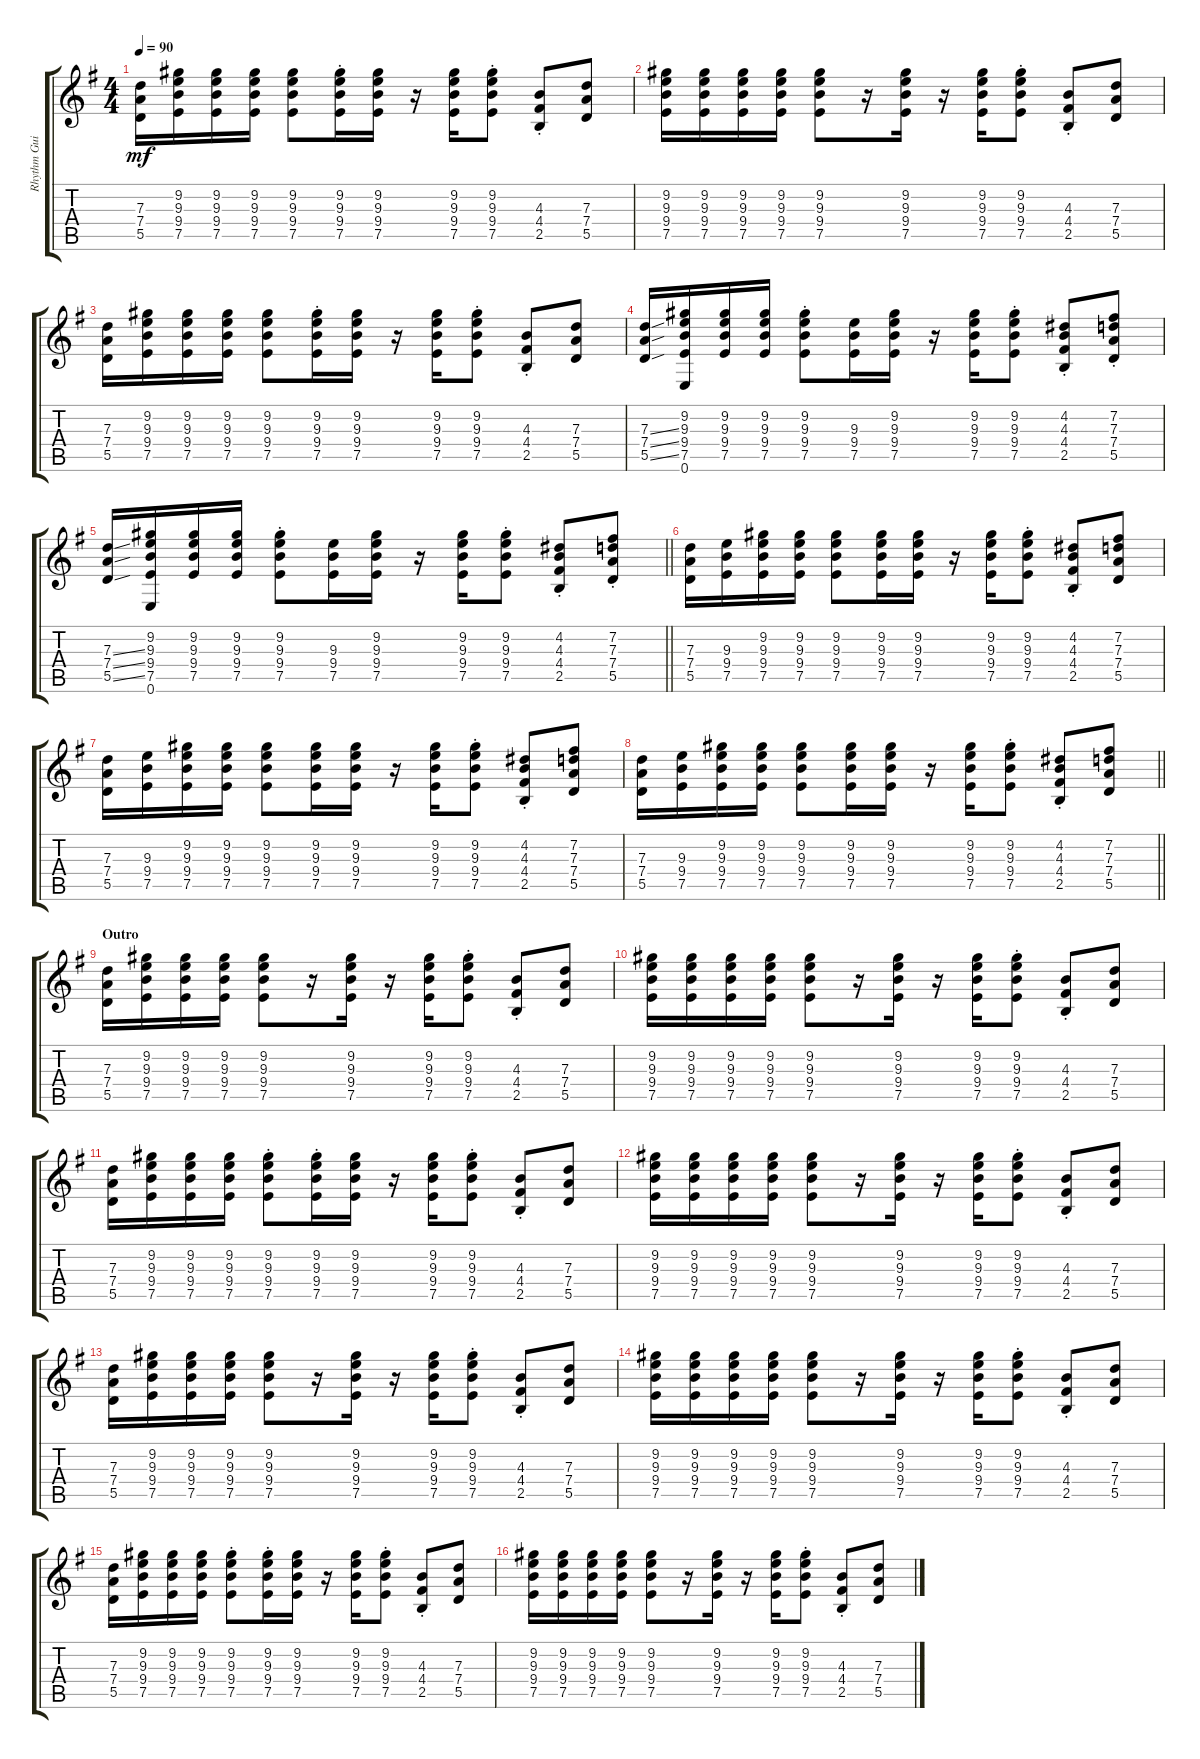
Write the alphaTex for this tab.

\track ("Rhythm Guitar 2" "Rhythm Gui") {instrument overdrivenguitar}
\staff {score tabs}
\tuning (E4 B3 G3 D3 A2 E2) {hide}
\ts (4 4)
\tempo 90
\clef g2
\ks g
(7.3 7.4 5.5).16{dy mf} (9.2 9.3 9.4 7.5).16 (9.2 9.3 9.4 7.5).16 (9.2 9.3 9.4 7.5).16 (9.2 9.3 9.4 7.5).8 (9.2{st} 9.3{st} 9.4{st} 7.5{st}).16 (9.2 9.3 9.4 7.5).16 r.16 (9.2 9.3 9.4 7.5).16 (9.2{st} 9.3{st} 9.4{st} 7.5{st}).8 (4.3{st} 4.4{st} 2.5{st}).8 (7.3 7.4 5.5).8 |
(9.2 9.3 9.4 7.5).16 (9.2 9.3 9.4 7.5).16 (9.2 9.3 9.4 7.5).16 (9.2 9.3 9.4 7.5).16 (9.2 9.3 9.4 7.5).8 r.16 (9.2 9.3 9.4 7.5).16 r.16 (9.2 9.3 9.4 7.5).16 (9.2{st} 9.3{st} 9.4{st} 7.5{st}).8 (4.3{st} 4.4{st} 2.5{st}).8 (7.3 7.4 5.5).8 |
(7.3 7.4 5.5).16 (9.2 9.3 9.4 7.5).16 (9.2 9.3 9.4 7.5).16 (9.2 9.3 9.4 7.5).16 (9.2 9.3 9.4 7.5).8 (9.2{st} 9.3{st} 9.4{st} 7.5{st}).16 (9.2 9.3 9.4 7.5).16 r.16 (9.2 9.3 9.4 7.5).16 (9.2{st} 9.3{st} 9.4{st} 7.5{st}).8 (4.3{st} 4.4{st} 2.5{st}).8 (7.3 7.4 5.5).8 |
(7.3{ss} 7.4{ss} 5.5{ss}).16 (9.2 9.3 9.4 7.5 0.6).16 (9.2 9.3 9.4 7.5).16 (9.2 9.3 9.4 7.5).16 (9.2{st} 9.3{st} 9.4{st} 7.5{st}).8 (9.3 9.4 7.5).16 (9.2 9.3 9.4 7.5).16 r.16 (9.2 9.3 9.4 7.5).16 (9.2{st} 9.3{st} 9.4{st} 7.5{st}).8 (4.2{st} 4.3{st} 4.4{st} 2.5{st}).8 (7.2{st} 7.3{st} 7.4{st} 5.5{st}).8 |
\barLineRight lightlight
(7.3{ss} 7.4{ss} 5.5{ss}).16 (9.2 9.3 9.4 7.5 0.6).16 (9.2 9.3 9.4 7.5).16 (9.2 9.3 9.4 7.5).16 (9.2{st} 9.3{st} 9.4{st} 7.5{st}).8 (9.3 9.4 7.5).16 (9.2 9.3 9.4 7.5).16 r.16 (9.2 9.3 9.4 7.5).16 (9.2{st} 9.3{st} 9.4{st} 7.5{st}).8 (4.2{st} 4.3{st} 4.4{st} 2.5{st}).8 (7.2{st} 7.3{st} 7.4{st} 5.5{st}).8 |
(7.3 7.4 5.5).16 (9.3 9.4 7.5).16 (9.2 9.3 9.4 7.5).16 (9.2 9.3 9.4 7.5).16 (9.2 9.3 9.4 7.5).8 (9.2 9.3 9.4 7.5).16 (9.2 9.3 9.4 7.5).16 r.16 (9.2 9.3 9.4 7.5).16 (9.2{st} 9.3{st} 9.4{st} 7.5{st}).8 (4.2{st} 4.3{st} 4.4{st} 2.5{st}).8 (7.2 7.3 7.4 5.5).8 |
(7.3 7.4 5.5).16 (9.3 9.4 7.5).16 (9.2 9.3 9.4 7.5).16 (9.2 9.3 9.4 7.5).16 (9.2 9.3 9.4 7.5).8 (9.2 9.3 9.4 7.5).16 (9.2 9.3 9.4 7.5).16 r.16 (9.2 9.3 9.4 7.5).16 (9.2{st} 9.3{st} 9.4{st} 7.5{st}).8 (4.2{st} 4.3{st} 4.4{st} 2.5{st}).8 (7.2 7.3 7.4 5.5).8 |
\barLineRight lightlight
(7.3 7.4 5.5).16 (9.3 9.4 7.5).16 (9.2 9.3 9.4 7.5).16 (9.2 9.3 9.4 7.5).16 (9.2 9.3 9.4 7.5).8 (9.2 9.3 9.4 7.5).16 (9.2 9.3 9.4 7.5).16 r.16 (9.2 9.3 9.4 7.5).16 (9.2{st} 9.3{st} 9.4{st} 7.5{st}).8 (4.2{st} 4.3{st} 4.4{st} 2.5{st}).8 (7.2 7.3 7.4 5.5).8 |
\section ("" "Outro")
(7.3 7.4 5.5).16 (9.2 9.3 9.4 7.5).16 (9.2 9.3 9.4 7.5).16 (9.2 9.3 9.4 7.5).16 (9.2 9.3 9.4 7.5).8 r.16 (9.2 9.3 9.4 7.5).16 r.16 (9.2 9.3 9.4 7.5).16 (9.2{st} 9.3{st} 9.4{st} 7.5{st}).8 (4.3{st} 4.4{st} 2.5{st}).8 (7.3 7.4 5.5).8 |
(9.2 9.3 9.4 7.5).16 (9.2 9.3 9.4 7.5).16 (9.2 9.3 9.4 7.5).16 (9.2 9.3 9.4 7.5).16 (9.2 9.3 9.4 7.5).8 r.16 (9.2 9.3 9.4 7.5).16 r.16 (9.2 9.3 9.4 7.5).16 (9.2{st} 9.3{st} 9.4{st} 7.5{st}).8 (4.3{st} 4.4{st} 2.5{st}).8 (7.3 7.4 5.5).8 |
(7.3 7.4 5.5).16 (9.2 9.3 9.4 7.5).16 (9.2 9.3 9.4 7.5).16 (9.2 9.3 9.4 7.5).16 (9.2{st} 9.3{st} 9.4{st} 7.5{st}).8 (9.2{st} 9.3{st} 9.4{st} 7.5{st}).16 (9.2 9.3 9.4 7.5).16 r.16 (9.2 9.3 9.4 7.5).16 (9.2{st} 9.3{st} 9.4{st} 7.5{st}).8 (4.3{st} 4.4{st} 2.5{st}).8 (7.3 7.4 5.5).8 |
(9.2 9.3 9.4 7.5).16 (9.2 9.3 9.4 7.5).16 (9.2 9.3 9.4 7.5).16 (9.2 9.3 9.4 7.5).16 (9.2 9.3 9.4 7.5).8 r.16 (9.2 9.3 9.4 7.5).16 r.16 (9.2 9.3 9.4 7.5).16 (9.2{st} 9.3{st} 9.4{st} 7.5{st}).8 (4.3{st} 4.4{st} 2.5{st}).8 (7.3 7.4 5.5).8 |
(7.3 7.4 5.5).16 (9.2 9.3 9.4 7.5).16 (9.2 9.3 9.4 7.5).16 (9.2 9.3 9.4 7.5).16 (9.2 9.3 9.4 7.5).8 r.16 (9.2 9.3 9.4 7.5).16 r.16 (9.2 9.3 9.4 7.5).16 (9.2{st} 9.3{st} 9.4{st} 7.5{st}).8 (4.3{st} 4.4{st} 2.5{st}).8 (7.3 7.4 5.5).8 |
(9.2 9.3 9.4 7.5).16 (9.2 9.3 9.4 7.5).16 (9.2 9.3 9.4 7.5).16 (9.2 9.3 9.4 7.5).16 (9.2 9.3 9.4 7.5).8 r.16 (9.2 9.3 9.4 7.5).16 r.16 (9.2 9.3 9.4 7.5).16 (9.2{st} 9.3{st} 9.4{st} 7.5{st}).8 (4.3{st} 4.4{st} 2.5{st}).8 (7.3 7.4 5.5).8 |
(7.3 7.4 5.5).16 (9.2 9.3 9.4 7.5).16 (9.2 9.3 9.4 7.5).16 (9.2 9.3 9.4 7.5).16 (9.2{st} 9.3{st} 9.4{st} 7.5{st}).8 (9.2{st} 9.3{st} 9.4{st} 7.5{st}).16 (9.2 9.3 9.4 7.5).16 r.16 (9.2 9.3 9.4 7.5).16 (9.2{st} 9.3{st} 9.4{st} 7.5{st}).8 (4.3{st} 4.4{st} 2.5{st}).8 (7.3 7.4 5.5).8 |
(9.2 9.3 9.4 7.5).16 (9.2 9.3 9.4 7.5).16 (9.2 9.3 9.4 7.5).16 (9.2 9.3 9.4 7.5).16 (9.2 9.3 9.4 7.5).8 r.16 (9.2 9.3 9.4 7.5).16 r.16 (9.2 9.3 9.4 7.5).16 (9.2{st} 9.3{st} 9.4{st} 7.5{st}).8 (4.3{st} 4.4{st} 2.5{st}).8 (7.3 7.4 5.5).8
